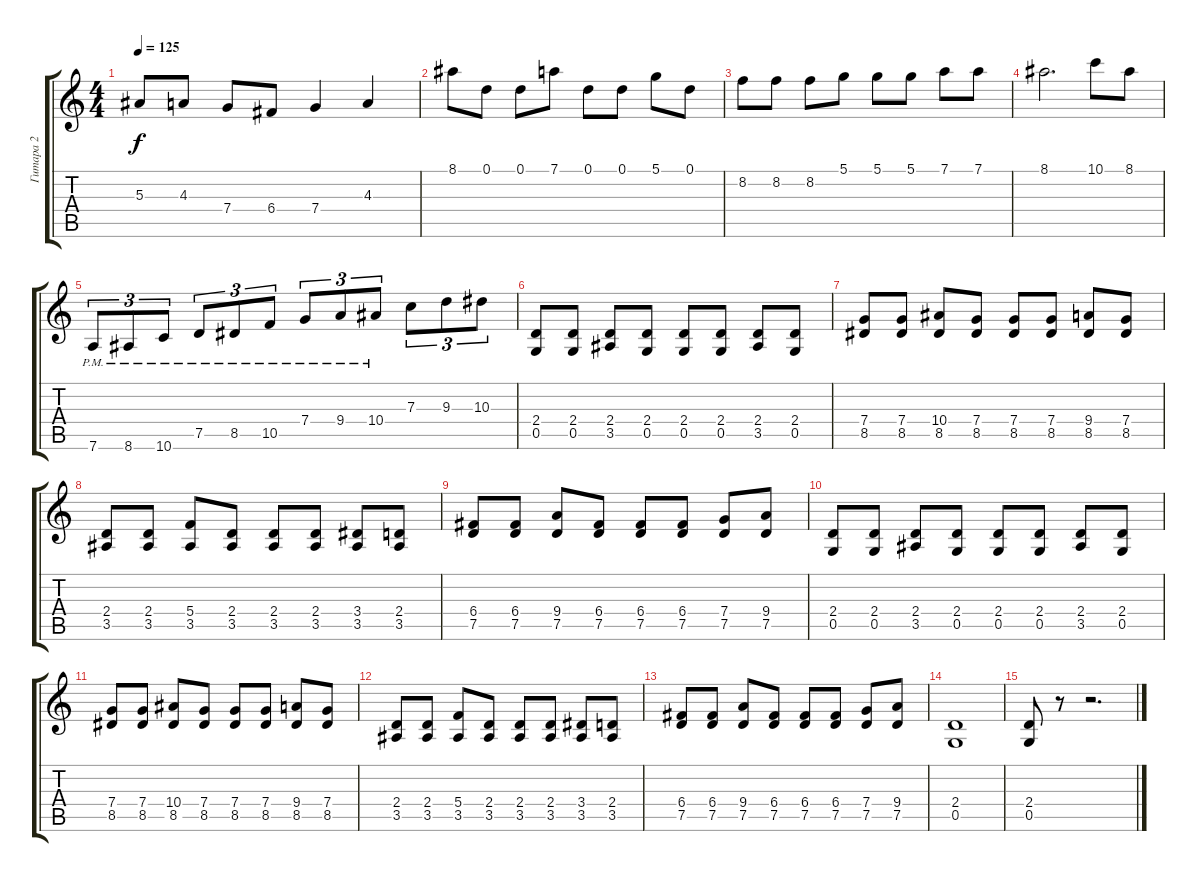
\track ("Гитара 2" "Гитара 2") {instrument overdrivenguitar}
\staff {score tabs}
\tuning (D4 A3 F3 C3 G2 D2) {hide}
\ts (4 4)
\tempo 125
\clef g2
\ks c
5.3.8{dy f} 4.3.8 7.4.8 6.4.8 7.4.4 4.3.4 |
8.1.8 0.1.8 0.1.8 7.1.8 0.1.8 0.1.8 5.1.8 0.1.8 |
8.2.8 8.2.8 8.2.8 5.1.8 5.1.8 5.1.8 7.1.8 7.1.8 |
8.1.2{d} 10.1.8 8.1.8 |
7.6{pm}.8{tu (3 2)} 8.6{pm}.8{tu (3 2)} 10.6{pm}.8{tu (3 2)} 7.5{pm}.8{tu (3 2)} 8.5{pm}.8{tu (3 2)} 10.5{pm}.8{tu (3 2)} 7.4{pm}.8{tu (3 2)} 9.4{pm}.8{tu (3 2)} 10.4{pm}.8{tu (3 2)} 7.3.8{tu (3 2)} 9.3.8{tu (3 2)} 10.3.8{tu (3 2)} |
(2.4 0.5).8 (2.4 0.5).8 (2.4 3.5).8 (2.4 0.5).8 (2.4 0.5).8 (2.4 0.5).8 (2.4 3.5).8 (2.4 0.5).8 |
(7.4 8.5).8 (7.4 8.5).8 (10.4 8.5).8 (7.4 8.5).8 (7.4 8.5).8 (7.4 8.5).8 (9.4 8.5).8 (7.4 8.5).8 |
(2.4 3.5).8 (2.4 3.5).8 (5.4 3.5).8 (2.4 3.5).8 (2.4 3.5).8 (2.4 3.5).8 (3.4 3.5).8 (2.4 3.5).8 |
(6.4 7.5).8 (6.4 7.5).8 (9.4 7.5).8 (6.4 7.5).8 (6.4 7.5).8 (6.4 7.5).8 (7.4 7.5).8 (9.4 7.5).8 |
(2.4 0.5).8 (2.4 0.5).8 (2.4 3.5).8 (2.4 0.5).8 (2.4 0.5).8 (2.4 0.5).8 (2.4 3.5).8 (2.4 0.5).8 |
(7.4 8.5).8 (7.4 8.5).8 (10.4 8.5).8 (7.4 8.5).8 (7.4 8.5).8 (7.4 8.5).8 (9.4 8.5).8 (7.4 8.5).8 |
(2.4 3.5).8 (2.4 3.5).8 (5.4 3.5).8 (2.4 3.5).8 (2.4 3.5).8 (2.4 3.5).8 (3.4 3.5).8 (2.4 3.5).8 |
(6.4 7.5).8 (6.4 7.5).8 (9.4 7.5).8 (6.4 7.5).8 (6.4 7.5).8 (6.4 7.5).8 (7.4 7.5).8 (9.4 7.5).8 |
(2.4 0.5).1 |
(2.4 0.5).8 r.8 r.2{d}
